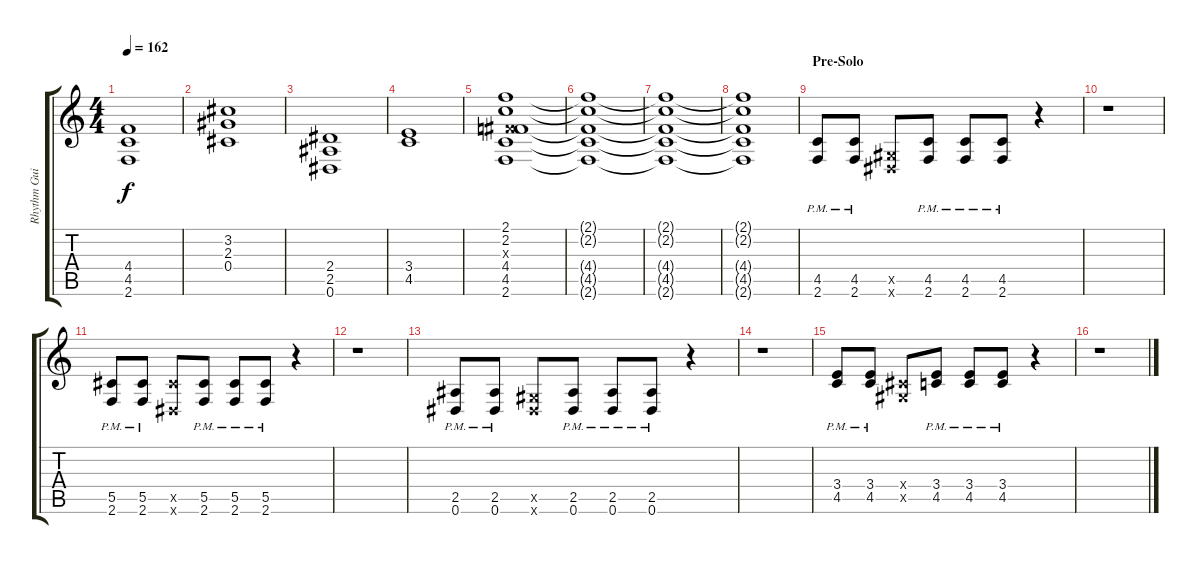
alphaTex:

\track ("Rhythm Guitar" "Rhythm Gui") {instrument distortionguitar}
\staff {score tabs}
\tuning (Eb4 Bb3 Gb3 Db3 Ab2 Eb2) {hide}
\ts (4 4)
\tempo 162
\clef g2
\ks c
(4.4 4.5 2.6).1{dy f} |
(3.2 2.3 0.4).1 |
(2.4 2.5 0.6).1 |
(3.4 4.5).1 |
(2.1 2.2 0.3{x} 4.4 4.5 2.6).1 |
(2.1{t} 2.2{t} 4.4{t} 4.5{t} 2.6{t}).1 |
(2.1{t} 2.2{t} 4.4{t} 4.5{t} 2.6{t}).1 |
(2.1{t} 2.2{t} 4.4{t} 4.5{t} 2.6{t}).1 |
\section ("" "Pre-Solo")
(4.5{pm} 2.6{pm}).8 (4.5{pm} 2.6{pm}).8 (0.5{x} 0.6{x}).8 (4.5{pm} 2.6{pm}).8 (4.5{pm} 2.6{pm}).8 (4.5{pm} 2.6{pm}).8 r.4 |
r.1 |
(5.5{pm} 2.6{pm}).8 (5.5{pm} 2.6{pm}).8 (5.5{x} 0.6{x}).8 (5.5{pm} 2.6{pm}).8 (5.5{pm} 2.6{pm}).8 (5.5{pm} 2.6{pm}).8 r.4 |
r.1 |
(2.5{pm} 0.6{pm}).8 (2.5{pm} 0.6{pm}).8 (0.5{x} 0.6{x}).8 (2.5{pm} 0.6{pm}).8 (2.5{pm} 0.6{pm}).8 (2.5{pm} 0.6{pm}).8 r.4 |
r.1 |
(3.4{pm} 4.5{pm}).8 (3.4{pm} 4.5{pm}).8 (0.4{x} 0.5{x}).8 (3.4{pm} 4.5{pm}).8 (3.4{pm} 4.5{pm}).8 (3.4{pm} 4.5{pm}).8 r.4 |
r.1
